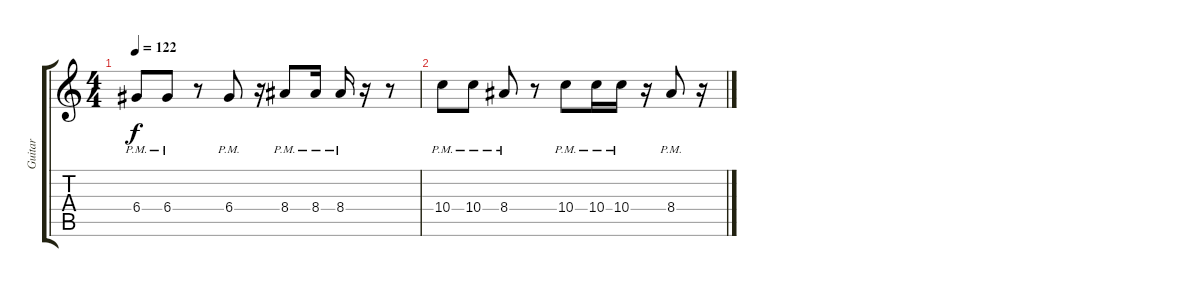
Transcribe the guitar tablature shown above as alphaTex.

\track ("Guitar" "Guitar") {instrument overdrivenguitar}
\staff {score tabs}
\tuning (E4 B3 G3 D3 A2 E2) {hide}
\ts (4 4)
\tempo 122
\clef g2
\ks c
6.4{pm}.8{dy f} 6.4{pm}.8 r.8 6.4{pm}.8 r.16 8.4{pm}.8 8.4{pm}.16 8.4{pm}.16 r.16 r.8 |
10.4{pm}.8{volume 1} 10.4{pm}.8 8.4{pm}.8 r.8 10.4{pm}.8 10.4{pm}.16 10.4{pm}.16 r.16 8.4{pm}.8 r.16
